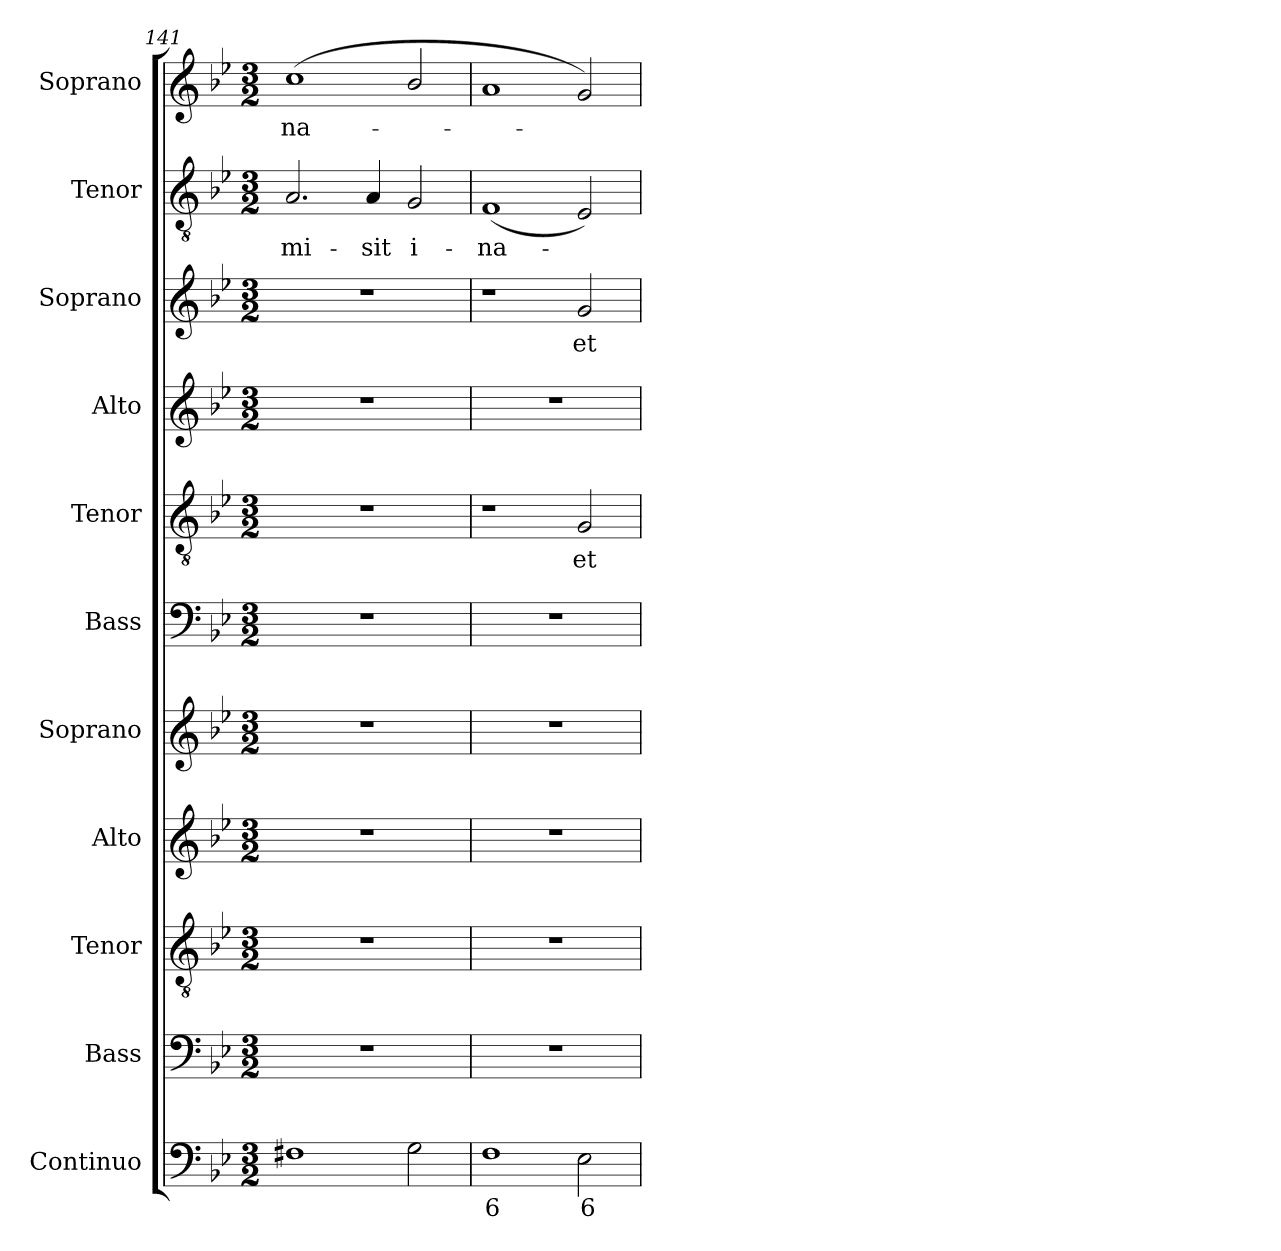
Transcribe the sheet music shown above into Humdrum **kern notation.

**kern	**text	**kern	**kern	**kern	**kern	**kern	**kern	**text	**kern	**kern	**text	**kern	**text	**kern	**text
*part11	*part11	*part10	*part9	*part8	*part7	*part6	*part5	*part5	*part4	*part3	*part3	*part2	*part2	*part1	*part1
*staff11	*staff11	*staff10	*staff9	*staff8	*staff7	*staff6	*staff5	*staff5	*staff4	*staff3	*staff3	*staff2	*staff2	*staff1	*staff1
*I"Continuo	*	*I"Bass	*I"Tenor	*I"Alto	*I"Soprano	*I"Bass	*I"Tenor	*	*I"Alto	*I"Soprano	*	*I"Tenor	*	*I"Soprano	*
*I'Cont.	*	*I'B.	*I'T.	*I'A.	*I'S.	*I'B.	*I'T.	*	*I'A.	*I'S.	*	*I'T.	*	*I'S.	*
*clefF4	*	*clefF4	*clefGv2	*clefG2	*clefG2	*clefF4	*clefGv2	*	*clefG2	*clefG2	*	*clefGv2	*	*clefG2	*
*	*	*	*ITrd7c12	*	*	*	*ITrd7c12	*	*	*	*	*ITrd7c12	*	*	*
*k[b-e-]	*	*k[b-e-]	*k[b-e-]	*k[b-e-]	*k[b-e-]	*k[b-e-]	*k[b-e-]	*	*k[b-e-]	*k[b-e-]	*	*k[b-e-]	*	*k[b-e-]	*
*B-:	*	*B-:	*B-:	*B-:	*B-:	*B-:	*B-:	*	*B-:	*B-:	*	*B-:	*	*B-:	*
*M3/2	*	*M3/2	*M3/2	*M3/2	*M3/2	*M3/2	*M3/2	*	*M3/2	*M3/2	*	*M3/2	*	*M3/2	*
=141	=141	=141	=141	=141	=141	=141	=141	=141	=141	=141	=141	=141	=141	=141	=141
!	!	!LO:N:vis=1	!LO:N:vis=1	!LO:N:vis=1	!LO:N:vis=1	!LO:N:vis=1	!LO:N:vis=1	!	!LO:N:vis=1	!LO:N:vis=1	!	!	!	!	!
!	!	!	!	!	!	!	!	!	!	!	!	!	!LO:LY:b:color=#000000	!	!
!	!	!	!	!	!	!	!	!	!	!	!	!	!	!	!LO:LY:b:color=#000000
1F#Xi	.	1.r	1.r	1.r	1.r	1.r	1.r	.	1.r	1.r	.	2.AAi/	-mi-	(1cci	-na-
!	!	!	!	!	!	!	!	!	!	!	!	!	!LO:LY:b:color=#000000	!	!
.	.	.	.	.	.	.	.	.	.	.	.	4AAi/	-sit	.	.
!	!	!	!	!	!	!	!	!	!	!	!	!	!LO:LY:b:color=#000000	!	!
2Gi\	.	.	.	.	.	.	.	.	.	.	.	2GGi/	i-	2b-i/	.
=142	=142	=142	=142	=142	=142	=142	=142	=142	=142	=142	=142	=142	=142	=142	=142
!	!LO:LY:b:color=#000000	!LO:N:vis=1	!LO:N:vis=1	!LO:N:vis=1	!LO:N:vis=1	!LO:N:vis=1	!	!	!LO:N:vis=1	!	!	!	!	!	!
!	!	!	!	!	!	!	!	!	!	!	!	!	!LO:LY:b:color=#000000	!	!
1Fi	6	1.r	1.r	1.r	1.r	1.r	1r	.	1.r	1r	.	(1FFi	-na-	1ai	.
!	!LO:LY:b:color=#000000	!	!	!	!	!	!	!	!	!	!	!	!	!	!
!	!	!	!	!	!	!	!	!LO:LY:b:color=#000000	!	!	!	!	!	!	!
!	!	!	!	!	!	!	!	!	!	!	!LO:LY:b:color=#000000	!	!	!	!
2E-i\	6	.	.	.	.	.	2GGi/	et	.	2gi/	et	2EE-i/)	.	2gi/)	.
=	=	=	=	=	=	=	=	=	=	=	=	=	=	=	=
*-	*-	*-	*-	*-	*-	*-	*-	*-	*-	*-	*-	*-	*-	*-	*-
